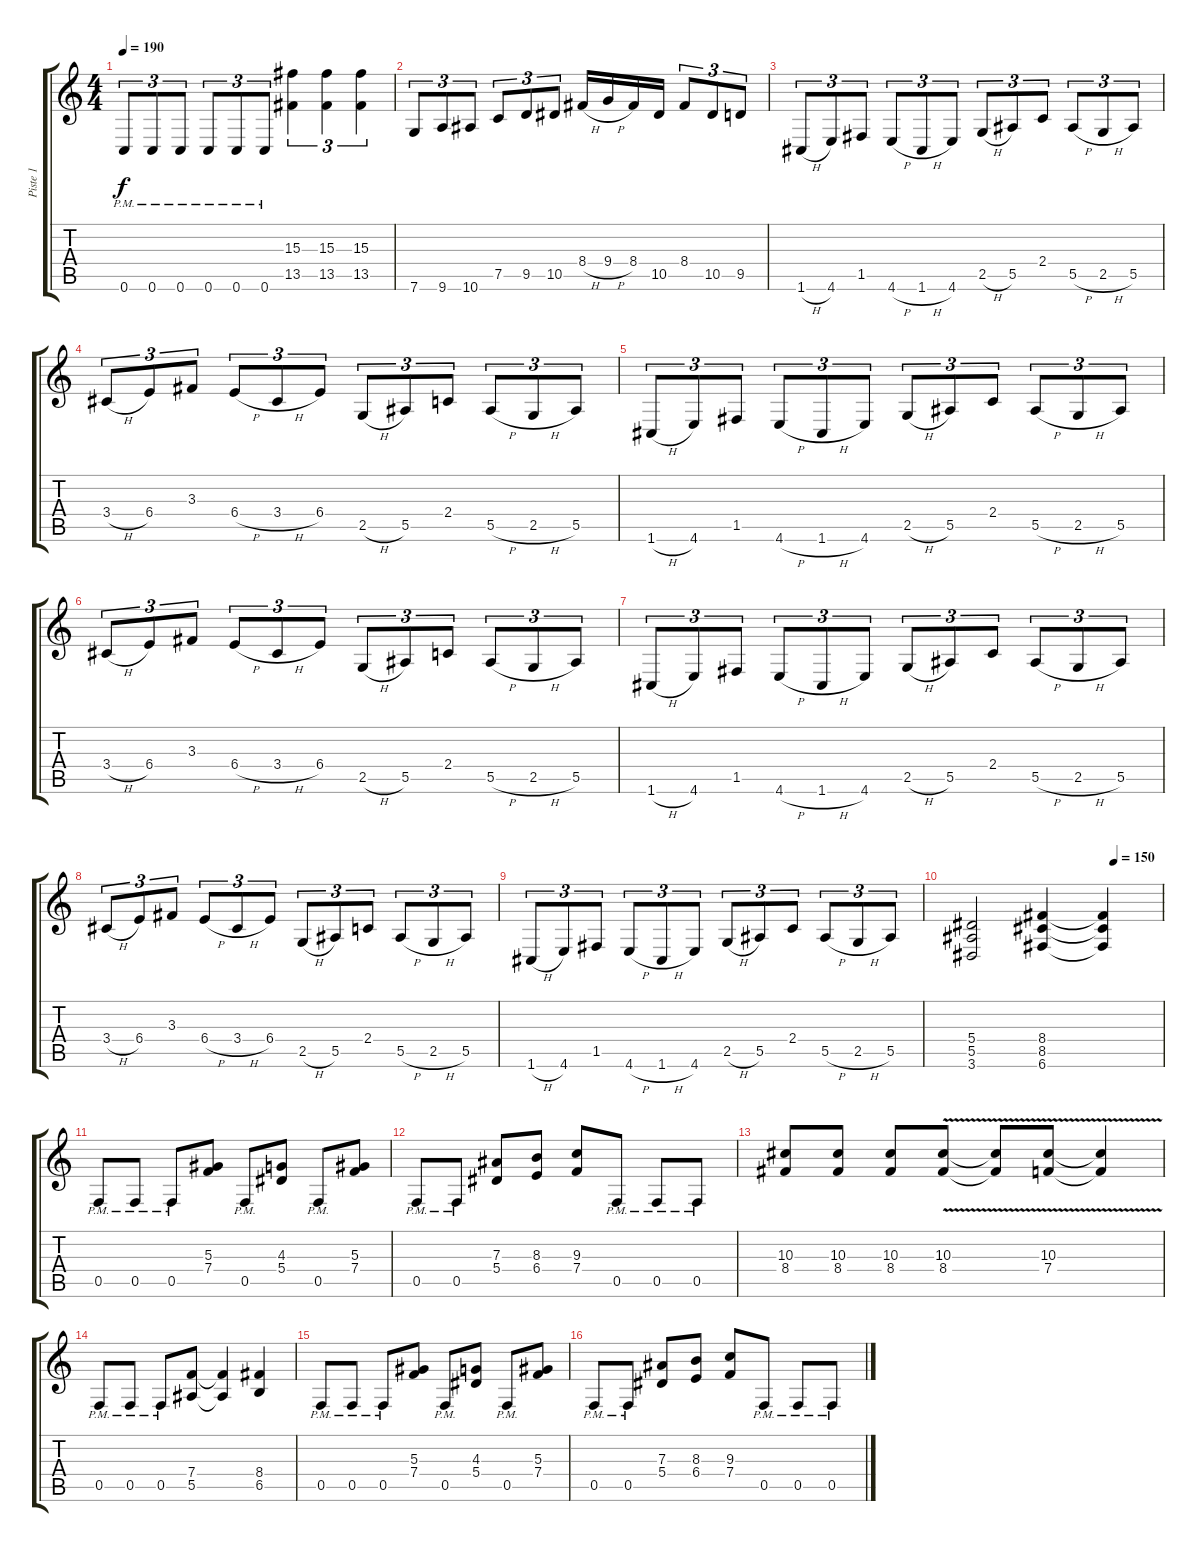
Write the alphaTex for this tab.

\track ("Piste 1" "Piste 1") {instrument distortionguitar}
\staff {score tabs}
\tuning (C4 G3 Eb3 Bb2 F2 C2) {hide}
\ts (4 4)
\tempo 190
\clef g2
\ks c
0.6{pm}.8{tu (3 2) dy f} 0.6{pm}.8{tu (3 2)} 0.6{pm}.8{tu (3 2)} 0.6{pm}.8{tu (3 2)} 0.6{pm}.8{tu (3 2)} 0.6{pm}.8{tu (3 2)} (15.3 13.5).4{tu (3 2)} (15.3 13.5).4{tu (3 2)} (15.3 13.5).4{tu (3 2)} |
7.6.8{tu (3 2)} 9.6.8{tu (3 2)} 10.6.8{tu (3 2)} 7.5.8{tu (3 2)} 9.5.8{tu (3 2)} 10.5.8{tu (3 2)} 8.4{h}.16 9.4{h}.16 8.4.16 10.5.16 8.4.8{tu (3 2)} 10.5.8{tu (3 2)} 9.5.8{tu (3 2)} |
1.6{h}.8{tu (3 2)} 4.6.8{tu (3 2)} 1.5.8{tu (3 2)} 4.6{h}.8{tu (3 2)} 1.6{h}.8{tu (3 2)} 4.6.8{tu (3 2)} 2.5{h}.8{tu (3 2)} 5.5.8{tu (3 2)} 2.4.8{tu (3 2)} 5.5{h}.8{tu (3 2)} 2.5{h}.8{tu (3 2)} 5.5.8{tu (3 2)} |
3.4{h}.8{tu (3 2)} 6.4.8{tu (3 2)} 3.3.8{tu (3 2)} 6.4{h}.8{tu (3 2)} 3.4{h}.8{tu (3 2)} 6.4.8{tu (3 2)} 2.5{h}.8{tu (3 2)} 5.5.8{tu (3 2)} 2.4.8{tu (3 2)} 5.5{h}.8{tu (3 2)} 2.5{h}.8{tu (3 2)} 5.5.8{tu (3 2)} |
1.6{h}.8{tu (3 2)} 4.6.8{tu (3 2)} 1.5.8{tu (3 2)} 4.6{h}.8{tu (3 2)} 1.6{h}.8{tu (3 2)} 4.6.8{tu (3 2)} 2.5{h}.8{tu (3 2)} 5.5.8{tu (3 2)} 2.4.8{tu (3 2)} 5.5{h}.8{tu (3 2)} 2.5{h}.8{tu (3 2)} 5.5.8{tu (3 2)} |
3.4{h}.8{tu (3 2)} 6.4.8{tu (3 2)} 3.3.8{tu (3 2)} 6.4{h}.8{tu (3 2)} 3.4{h}.8{tu (3 2)} 6.4.8{tu (3 2)} 2.5{h}.8{tu (3 2)} 5.5.8{tu (3 2)} 2.4.8{tu (3 2)} 5.5{h}.8{tu (3 2)} 2.5{h}.8{tu (3 2)} 5.5.8{tu (3 2)} |
1.6{h}.8{tu (3 2)} 4.6.8{tu (3 2)} 1.5.8{tu (3 2)} 4.6{h}.8{tu (3 2)} 1.6{h}.8{tu (3 2)} 4.6.8{tu (3 2)} 2.5{h}.8{tu (3 2)} 5.5.8{tu (3 2)} 2.4.8{tu (3 2)} 5.5{h}.8{tu (3 2)} 2.5{h}.8{tu (3 2)} 5.5.8{tu (3 2)} |
3.4{h}.8{tu (3 2)} 6.4.8{tu (3 2)} 3.3.8{tu (3 2)} 6.4{h}.8{tu (3 2)} 3.4{h}.8{tu (3 2)} 6.4.8{tu (3 2)} 2.5{h}.8{tu (3 2)} 5.5.8{tu (3 2)} 2.4.8{tu (3 2)} 5.5{h}.8{tu (3 2)} 2.5{h}.8{tu (3 2)} 5.5.8{tu (3 2)} |
1.6{h}.8{tu (3 2)} 4.6.8{tu (3 2)} 1.5.8{tu (3 2)} 4.6{h}.8{tu (3 2)} 1.6{h}.8{tu (3 2)} 4.6.8{tu (3 2)} 2.5{h}.8{tu (3 2)} 5.5.8{tu (3 2)} 2.4.8{tu (3 2)} 5.5{h}.8{tu (3 2)} 2.5{h}.8{tu (3 2)} 5.5.8{tu (3 2)} |
\tempo (150 0.75)
(5.4 5.5 3.6).2 (8.4 8.5 6.6).4 (8.4{t} 8.5{t} 6.6{t}).4 |
0.5{pm}.8 0.5{pm}.8 0.5{pm}.8 (5.3 7.4).8 0.5{pm}.8 (4.3 5.4).8 0.5{pm}.8 (5.3 7.4).8 |
0.5{pm}.8 0.5{pm}.8 (7.3 5.4).8 (8.3 6.4).8 (9.3 7.4).8 0.5{pm}.8 0.5{pm}.8 0.5{pm}.8 |
(10.3 8.4).8 (10.3 8.4).8 (10.3 8.4).8 (10.3{v} 8.4{v}).8 (10.3{t} 8.4{t}).8 (10.3{v} 7.4{v}).8 (10.3{t} 7.4{t}).4 |
0.5{pm}.8 0.5{pm}.8 0.5{pm}.8 (7.4 5.5).8 (7.4{t} 5.5{t}).4 (8.4 6.5).4 |
0.5{pm}.8 0.5{pm}.8 0.5{pm}.8 (5.3 7.4).8 0.5{pm}.8 (4.3 5.4).8 0.5{pm}.8 (5.3 7.4).8 |
0.5{pm}.8 0.5{pm}.8 (7.3 5.4).8 (8.3 6.4).8 (9.3 7.4).8 0.5{pm}.8 0.5{pm}.8 0.5{pm}.8
